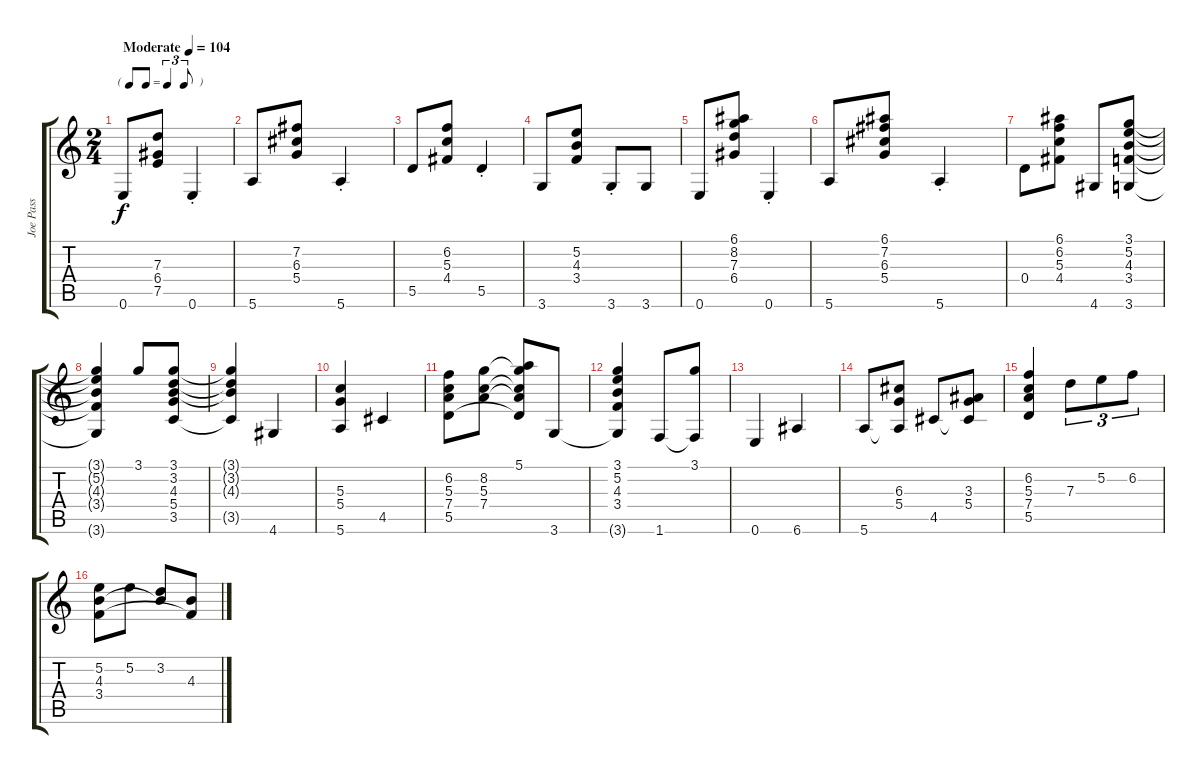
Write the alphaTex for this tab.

\track ("Joe Pass" "Joe Pass") {instrument acousticguitarnylon}
\staff {score tabs}
\tuning (E4 B3 G3 D3 A2 E2) {hide}
\ts (2 4)
\tf triplet8th
\tempo (104 "Moderate")
\clef g2
\ks c
0.6.8{dy f instrument acousticguitarnylon} (7.3 6.4 7.5).8 0.6{st}.4 |
5.6.8 (7.2 6.3 5.4).8 5.6{st}.4 |
5.5.8 (6.2 5.3 4.4).8 5.5{st}.4 |
3.6.8 (5.2 4.3 3.4).8 3.6{st}.8 3.6.8 |
0.6.8 (6.1 8.2 7.3 6.4).8 0.6{st}.4 |
5.6.8 (6.1 7.2 6.3 5.4).8 5.6{st}.4 |
0.4.8 (6.1 6.2 5.3 4.4).8 4.6.8 (3.1 5.2 4.3 3.4 3.6).8 |
(3.1{t} 5.2{t} 4.3{t} 3.4{t} 3.6{t}).4 3.1.8 (3.1 3.2 4.3 5.4 3.5).8 |
(3.1{t} 3.2{t} 4.3{t} 3.5{t}).4 4.6.4 |
(5.3 5.4 5.6).4 4.5.4 |
(6.2 5.3 7.4 5.5).8 (8.2 5.3 7.4).8 (5.1 8.2{t} 5.3{t} 7.4{t} 5.5{t}).8 3.6.8 |
(3.1 5.2 4.3 3.4 3.6{t}).4 1.6.8 (3.1 1.6{t}).8 |
0.6.4 6.6.4 |
5.6.8 (6.3 5.4 5.6{t}).8 4.5.8 (3.3 5.4 4.5{t}).8 |
(6.2 5.3 7.4 5.5).4 7.3.8{tu (3 2)} 5.2.8{tu (3 2)} 6.2.8{tu (3 2)} |
(5.2 4.3 3.4).8 5.2.8 (3.2 4.3{t}).8 (4.3 3.4{t}).8
